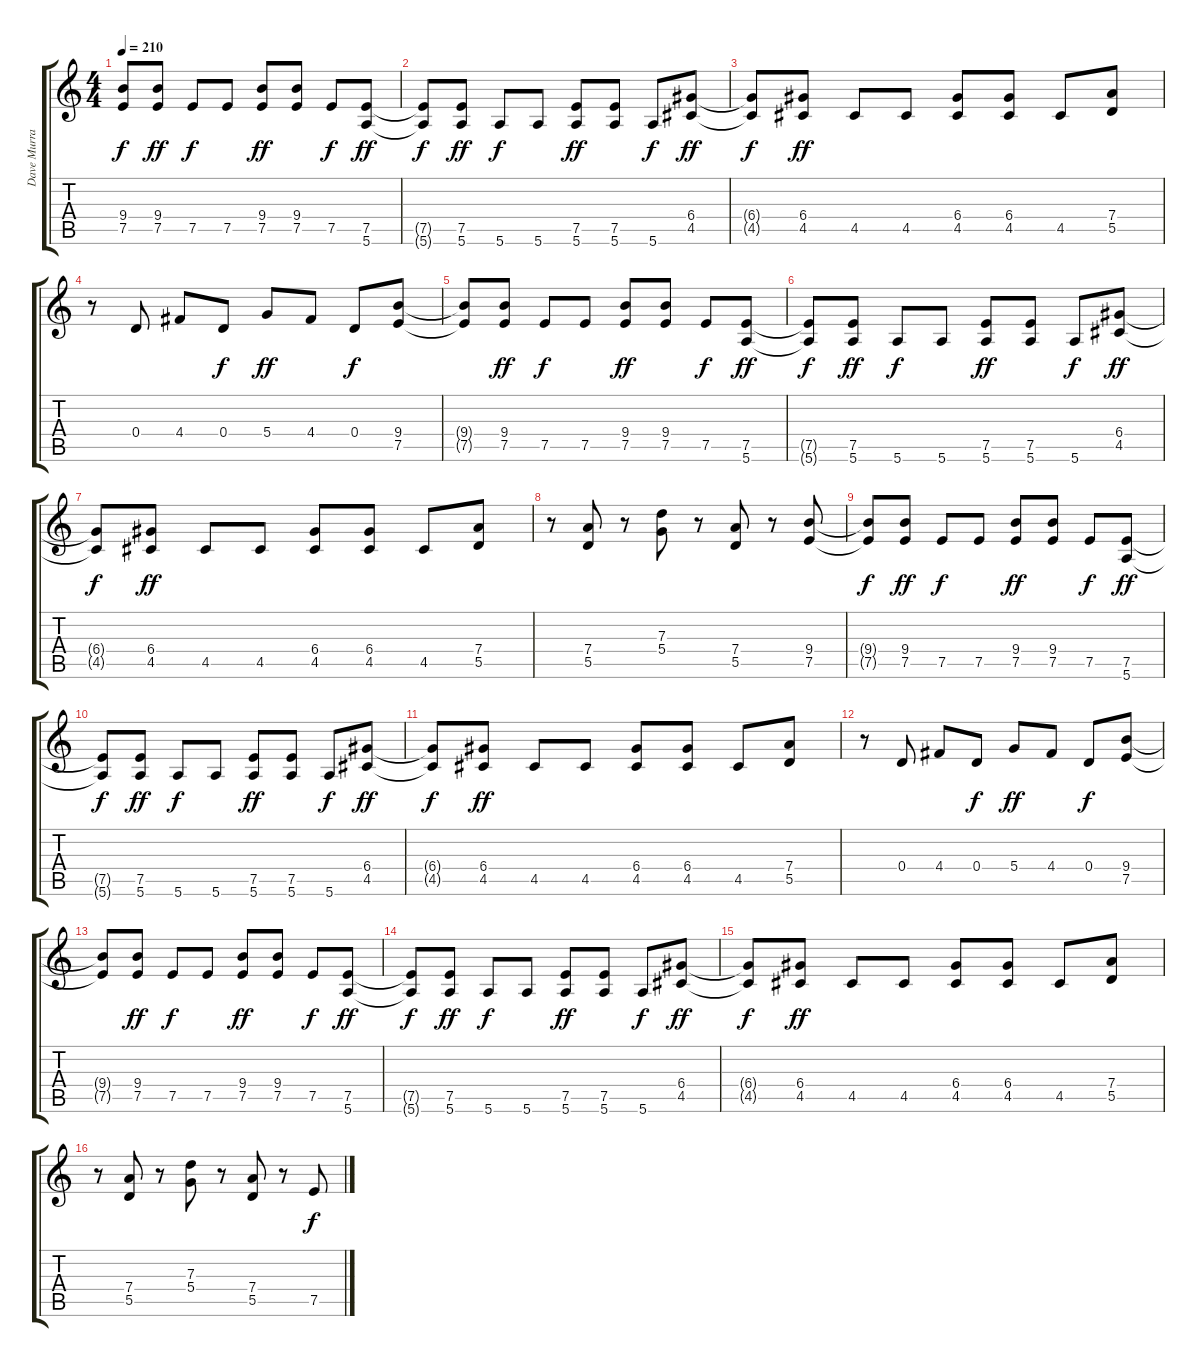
\track ("Dave Murray" "Dave Murra") {instrument distortionguitar}
\staff {score tabs}
\tuning (E4 B3 G3 D3 A2 E2) {hide}
\ts (4 4)
\tempo 210
\clef g2
\ks c
(9.4{t} 7.5{t}).8{dy f} (9.4 7.5).8{dy ff} 7.5.8{dy f} 7.5.8 (9.4 7.5).8{dy ff} (9.4 7.5).8 7.5.8{dy f} (7.5 5.6).8{dy ff} |
(7.5{t} 5.6{t}).8{dy f} (7.5 5.6).8{dy ff} 5.6.8{dy f} 5.6.8 (7.5 5.6).8{dy ff} (7.5 5.6).8 5.6.8{dy f} (6.4 4.5).8{dy ff} |
(6.4{t} 4.5{t}).8{dy f} (6.4 4.5).8{dy ff} 4.5.8 4.5.8 (6.4 4.5).8 (6.4 4.5).8 4.5.8 (7.4 5.5).8 |
r.8 0.4.8 4.4.8 0.4.8{dy f} 5.4.8{dy ff} 4.4.8 0.4.8{dy f} (9.4 7.5).8 |
(9.4{t} 7.5{t}).8 (9.4 7.5).8{dy ff} 7.5.8{dy f} 7.5.8 (9.4 7.5).8{dy ff} (9.4 7.5).8 7.5.8{dy f} (7.5 5.6).8{dy ff} |
(7.5{t} 5.6{t}).8{dy f} (7.5 5.6).8{dy ff} 5.6.8{dy f} 5.6.8 (7.5 5.6).8{dy ff} (7.5 5.6).8 5.6.8{dy f} (6.4 4.5).8{dy ff} |
(6.4{t} 4.5{t}).8{dy f} (6.4 4.5).8{dy ff} 4.5.8 4.5.8 (6.4 4.5).8 (6.4 4.5).8 4.5.8 (7.4 5.5).8 |
r.8 (7.4 5.5).8 r.8 (7.3 5.4).8 r.8 (7.4 5.5).8 r.8 (9.4 7.5).8 |
(9.4{t} 7.5{t}).8{dy f} (9.4 7.5).8{dy ff} 7.5.8{dy f} 7.5.8 (9.4 7.5).8{dy ff} (9.4 7.5).8 7.5.8{dy f} (7.5 5.6).8{dy ff} |
(7.5{t} 5.6{t}).8{dy f} (7.5 5.6).8{dy ff} 5.6.8{dy f} 5.6.8 (7.5 5.6).8{dy ff} (7.5 5.6).8 5.6.8{dy f} (6.4 4.5).8{dy ff} |
(6.4{t} 4.5{t}).8{dy f} (6.4 4.5).8{dy ff} 4.5.8 4.5.8 (6.4 4.5).8 (6.4 4.5).8 4.5.8 (7.4 5.5).8 |
r.8 0.4.8 4.4.8 0.4.8{dy f} 5.4.8{dy ff} 4.4.8 0.4.8{dy f} (9.4 7.5).8 |
(9.4{t} 7.5{t}).8 (9.4 7.5).8{dy ff} 7.5.8{dy f} 7.5.8 (9.4 7.5).8{dy ff} (9.4 7.5).8 7.5.8{dy f} (7.5 5.6).8{dy ff} |
(7.5{t} 5.6{t}).8{dy f} (7.5 5.6).8{dy ff} 5.6.8{dy f} 5.6.8 (7.5 5.6).8{dy ff} (7.5 5.6).8 5.6.8{dy f} (6.4 4.5).8{dy ff} |
(6.4{t} 4.5{t}).8{dy f} (6.4 4.5).8{dy ff} 4.5.8 4.5.8 (6.4 4.5).8 (6.4 4.5).8 4.5.8 (7.4 5.5).8 |
r.8 (7.4 5.5).8 r.8 (7.3 5.4).8 r.8 (7.4 5.5).8 r.8 7.5.8{dy f}
